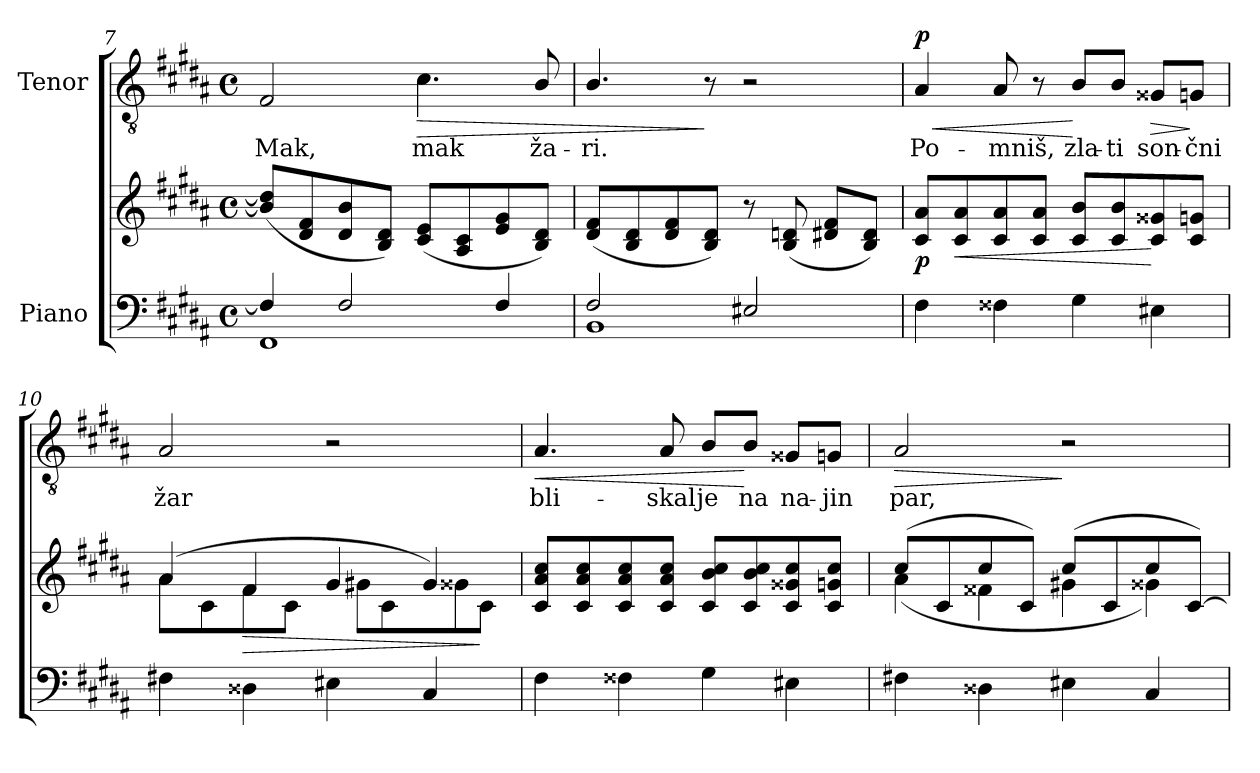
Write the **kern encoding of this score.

**kern	**kern	**dynam	**kern	**text	**dynam
*part2	*part2	*part2	*part1	*part1	*part1
*staff3	*staff2	*staff2/3	*staff1	*staff1	*staff1
*I"Piano	*	*	*I"Tenor	*	*
*clefF4	*clefG2	*	*clefGv2	*	*
*	*	*	*ITrd7c12	*	*
*k[f#c#g#d#a#]	*k[f#c#g#d#a#]	*	*k[f#c#g#d#a#]	*	*
*B:	*B:	*	*B:	*	*
*M4/4	*M4/4	*	*M4/4	*	*
*met(c)	*met(c)	*	*met(c)	*	*
=7	=7	=7	=7	=7	=7
*^	*	*	*	*	*
!	!	!	!	!	!LO:LY:b:color=#000000	!
4F#i/]	1FF#i	(8bi/] 8dd#i]L	.	2FF#i/	Mak,	.
.	.	8d#i/ 8f#i	.	.	.	.
2F#i/	.	8d#i/ 8bi	.	.	.	.
.	.	8Bi/ 8d#iJ)	.	.	.	.
!	!	!	!	!	!LO:LY:b:color=#000000	!LO:HP:b
.	.	(8c#i/ 8eiL	.	4.C#i\	mak	>
.	.	8A#i/ 8c#i	.	.	.	.
4F#i/	.	8ei/ 8g#i	.	.	.	.
!	!	!	!	!	!LO:LY:b:color=#000000	!
.	.	8Bi/ 8d#iJ)	.	8BBi/	ža-	.
=8	=8	=8	=8	=8	=8	=8
!	!	!	!	!	!LO:LY:b:color=#000000	!
2F#i/	1BBi	(8d#i/ 8f#iL	.	4.BBi/	-ri.	.
.	.	8Bi/ 8d#i	.	.	.	.
.	.	8d#i/ 8f#i	.	.	.	.
.	.	8Bi/ 8d#iJ)	.	8r	.	]
2E#Xi/	.	8r	.	2r	.	.
.	.	(8Bi/ 8dni	.	.	.	.
.	.	8d#Xi/ 8f#iL	.	.	.	.
.	.	8Bi/ 8d#iJ)	.	.	.	.
*v	*v	*	*	*	*	*
!!LO:LB:g=z
=9	=9	=9	=9	=9	=9
!	!	!	!	!LO:LY:b:color=#000000	!LO:HP:b
4F#i\	8c#i/ 8a#iL	p	4AA#i/	Po-	< p
!	!	!LO:HP:b	!	!	!
.	8c#i/ 8a#i	<	.	.	.
!	!	!	!	!LO:LY:b:color=#000000	!
4F##Xi\	8c#i/ 8a#i	.	8AA#i/	-mniš,	.
.	8c#i/ 8a#iJ	.	8r	.	.
!	!	!	!	!LO:LY:b:color=#000000	!
4G#i\	8c#i/ 8biL	.	8BBi/L	zla-	[
!	!	!	!	!LO:LY:b:color=#000000	!
.	8c#i/ 8bi	.	8BBi/J	-ti	.
!	!	!	!	!LO:LY:b:color=#000000	!LO:HP:b
4E#Xi\	8c#i/ 8g##Xi	[	8GG##Xi/L	son-	>
!	!	!	!	!LO:LY:b:color=#000000	!
.	8c#i/ 8giJ	.	8GGi/J	-čni	]
=10	=10	=10	=10	=10	=10
*	*^	*	*	*	*
!	!	!	!	!	!LO:LY:b:color=#000000	!
4F#Xi\	(4a#i/	8a#i\L	.	2AA#i/	žar	.
.	.	8c#i\	.	.	.	.
!	!	!	!LO:HP:b	!	!	!
4D##Xi\	4f#i/	8f#i\	>	.	.	.
.	.	8c#i\J	.	.	.	.
4E#Xi\	4g#i/	8g#Xi\L	.	2r	.	.
.	.	8c#i\	.	.	.	.
4C#i/	4g#i/)	8g##Xi\	.	.	.	.
.	.	8c#i\J	]	.	.	.
*	*v	*v	*	*	*	*
=11	=11	=11	=11	=11	=11
*	*^	*	*	*	*
!	!	!	!	!	!LO:LY:b:color=#000000	!LO:HP:b
*	*v	*v	*	*	*	*
4F#i\	8c#i/ 8a#i 8cc#iL	.	4.AA#i/	bli-	<
.	8c#i/ 8a#i 8cc#i	.	.	.	.
4F##Xi\	8c#i/ 8a#i 8cc#i	.	.	.	.
!	!	!	!	!LO:LY:b:color=#000000	!
.	8c#i/ 8a#i 8cc#iJ	.	8AA#i/	-skal	.
!	!	!	!	!LO:LY:b:color=#000000	!
4G#i\	8c#i/ 8bi 8cc#iL	.	8BBi/L	je	.
!	!	!	!	!LO:LY:b:color=#000000	!
.	8c#i/ 8bi 8cc#i	.	8BBi/J	na	[
!	!	!	!	!LO:LY:b:color=#000000	!
4E#Xi\	8c#i/ 8g##Xi 8cc#i	.	8GG##Xi/L	na-	.
!	!	!	!	!LO:LY:b:color=#000000	!
.	8c#i/ 8gi 8cc#iJ	.	8GGi/J	-jin	.
!!LO:LB:g=z
=12	=12	=12	=12	=12	=12
*	*^	*	*	*	*
!	!	!	!	!	!LO:LY:b:color=#000000	!LO:HP:b
4F#Xi\	(8cc#i/L	(4a#i\	.	2AA#i/	par,	>
.	8c#i/	.	.	.	.	.
4D##Xi\	8cc#i/	4f##Xi\	.	.	.	.
.	8c#i/J)	.	.	.	.	.
4E#Xi\	(8cc#i/L	4g#Xi\	.	2r	.	]
.	8c#i/	.	.	.	.	.
4C#i/	8cc#i/	4g##Xi\)	.	.	.	.
.	[8c#i/J)	.	.	.	.	.
*	*v	*v	*	*	*	*
=	=	=	=	=	=
*-	*-	*-	*-	*-	*-
